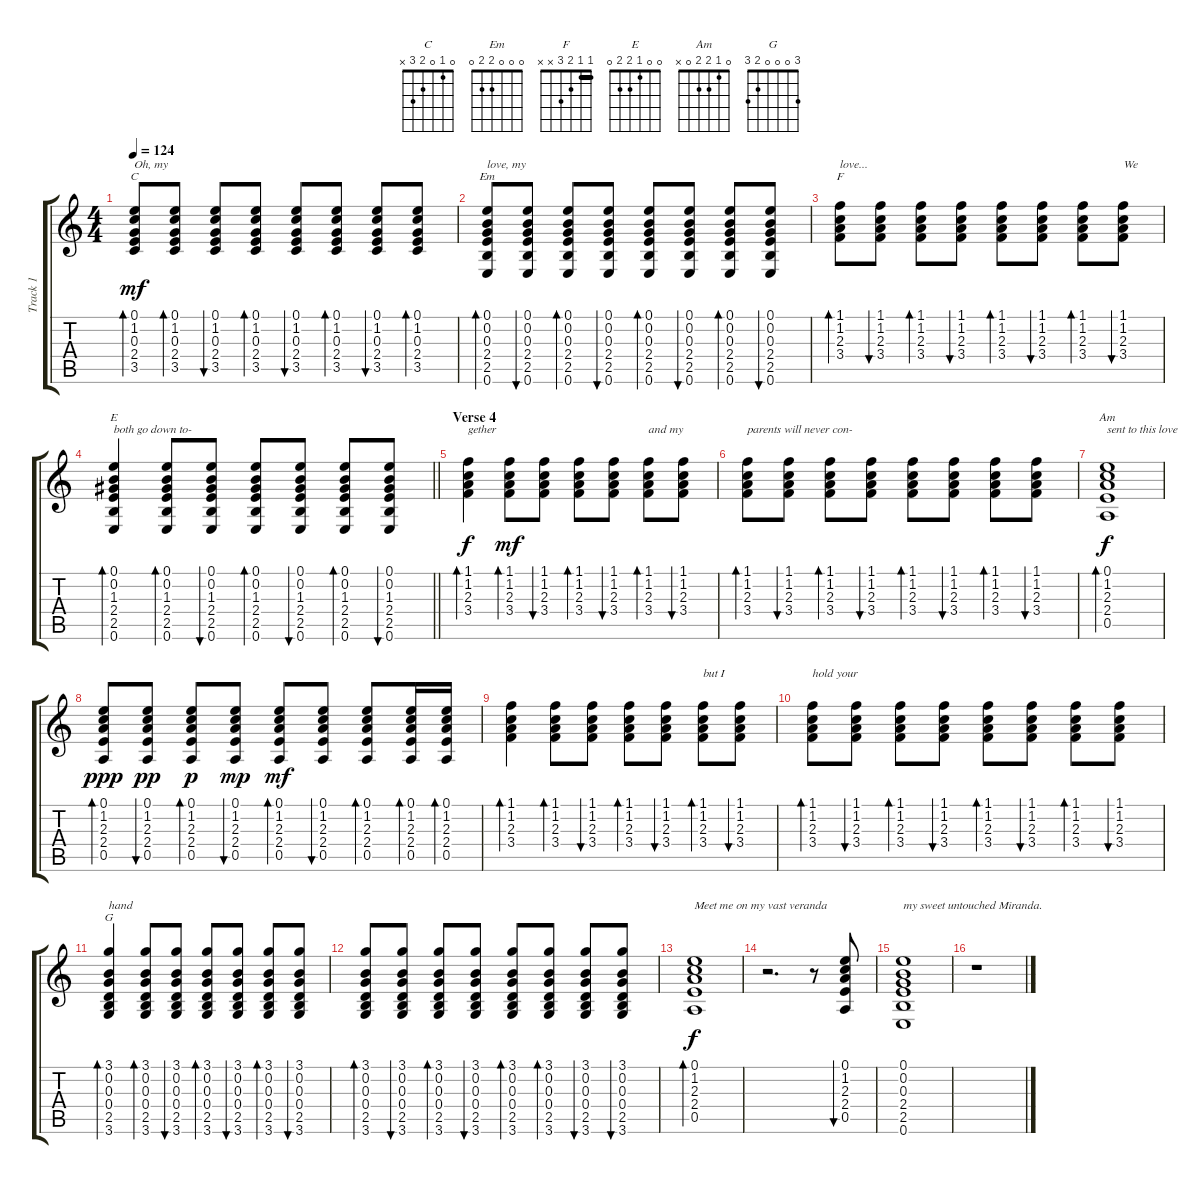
\track ("Track 1" "Track 1") {instrument acousticguitarsteel}
\staff {score tabs}
\tuning (E4 B3 G3 D3 A2 E2) {hide}
\chord ("C" 0 1 0 2 3 x)
\chord ("Em" 0 0 0 2 2 0)
\chord ("F" 1 1 2 3 x x) {barre 1}
\chord ("E" 0 0 1 2 2 0)
\chord ("Am" 0 1 2 2 0 x)
\chord ("G" 3 0 0 0 2 3)
\ts (4 4)
\tempo 124
\clef g2
\ks c
(0.1 1.2 0.3 2.4 3.5).8{bd 60 ch "C" txt "Oh, my" dy mf} (0.1 1.2 0.3 2.4 3.5).8{bd 60} (0.1 1.2 0.3 2.4 3.5).8{bu 60} (0.1 1.2 0.3 2.4 3.5).8{bd 60} (0.1 1.2 0.3 2.4 3.5).8{bu 60} (0.1 1.2 0.3 2.4 3.5).8{bd 60} (0.1 1.2 0.3 2.4 3.5).8{bu 60} (0.1 1.2 0.3 2.4 3.5).8{bd 60} |
(0.1 0.2 0.3 2.4 2.5 0.6).8{bd 60 ch "Em" txt "love, my"} (0.1 0.2 0.3 2.4 2.5 0.6).8{bu 60} (0.1 0.2 0.3 2.4 2.5 0.6).8{bd 60} (0.1 0.2 0.3 2.4 2.5 0.6).8{bu 60} (0.1 0.2 0.3 2.4 2.5 0.6).8{bd 60} (0.1 0.2 0.3 2.4 2.5 0.6).8{bu 60} (0.1 0.2 0.3 2.4 2.5 0.6).8{bd 60} (0.1 0.2 0.3 2.4 2.5 0.6).8{bu 60} |
(1.1 1.2 2.3 3.4).8{bd 60 ch "F" txt "love..."} (1.1 1.2 2.3 3.4).8{bu 60} (1.1 1.2 2.3 3.4).8{bd 60} (1.1 1.2 2.3 3.4).8{bu 60} (1.1 1.2 2.3 3.4).8{bd 60} (1.1 1.2 2.3 3.4).8{bu 60} (1.1 1.2 2.3 3.4).8{bd 60} (1.1 1.2 2.3 3.4).8{bu 60 txt "We"} |
\barLineRight lightlight
(0.1 0.2 1.3 2.4 2.5 0.6).4{bd 60 ch "E" txt "both go down to-"} (0.1 0.2 1.3 2.4 2.5 0.6).8{bd 60} (0.1 0.2 1.3 2.4 2.5 0.6).8{bu 60} (0.1 0.2 1.3 2.4 2.5 0.6).8{bd 60} (0.1 0.2 1.3 2.4 2.5 0.6).8{bu 60} (0.1 0.2 1.3 2.4 2.5 0.6).8{bd 60} (0.1 0.2 1.3 2.4 2.5 0.6).8{bu 60} |
\section ("" "Verse 4")
(1.1 1.2 2.3 3.4).4{bd 60 txt "gether" dy f} (1.1 1.2 2.3 3.4).8{bd 60 dy mf} (1.1 1.2 2.3 3.4).8{bu 60} (1.1 1.2 2.3 3.4).8{bd 60} (1.1 1.2 2.3 3.4).8{bu 60} (1.1 1.2 2.3 3.4).8{bd 60 txt "and my"} (1.1 1.2 2.3 3.4).8{bu 60} |
(1.1 1.2 2.3 3.4).8{bd 60 txt "parents will never con-"} (1.1 1.2 2.3 3.4).8{bu 60} (1.1 1.2 2.3 3.4).8{bd 60} (1.1 1.2 2.3 3.4).8{bu 60} (1.1 1.2 2.3 3.4).8{bd 60} (1.1 1.2 2.3 3.4).8{bu 60} (1.1 1.2 2.3 3.4).8{bd 60} (1.1 1.2 2.3 3.4).8{bu 60} |
(0.1 1.2 2.3 2.4 0.5).1{bd 60 ch "Am" txt "sent to this love" dy f} |
(0.1 1.2 2.3 2.4 0.5).8{bd 60 dy ppp} (0.1 1.2 2.3 2.4 0.5).8{bu 60 dy pp} (0.1 1.2 2.3 2.4 0.5).8{bd 60 dy p} (0.1 1.2 2.3 2.4 0.5).8{bu 60 dy mp} (0.1 1.2 2.3 2.4 0.5).8{bd 60 dy mf} (0.1 1.2 2.3 2.4 0.5).8{bu 60} (0.1 1.2 2.3 2.4 0.5).8{bd 60} (0.1 1.2 2.3 2.4 0.5).16{bd 60} (0.1 1.2 2.3 2.4 0.5).16{bd 60} |
(1.1 1.2 2.3 3.4).4{bd 60} (1.1 1.2 2.3 3.4).8{bd 60} (1.1 1.2 2.3 3.4).8{bu 60} (1.1 1.2 2.3 3.4).8{bd 60} (1.1 1.2 2.3 3.4).8{bu 60} (1.1 1.2 2.3 3.4).8{bd 60 txt "but I"} (1.1 1.2 2.3 3.4).8{bu 60} |
(1.1 1.2 2.3 3.4).8{bd 60 txt "hold your"} (1.1 1.2 2.3 3.4).8{bu 60} (1.1 1.2 2.3 3.4).8{bd 60} (1.1 1.2 2.3 3.4).8{bu 60} (1.1 1.2 2.3 3.4).8{bd 60} (1.1 1.2 2.3 3.4).8{bu 60} (1.1 1.2 2.3 3.4).8{bd 60} (1.1 1.2 2.3 3.4).8{bu 60} |
(3.1 0.2 0.3 0.4 2.5 3.6).4{bd 60 ch "G" txt "hand"} (3.1 0.2 0.3 0.4 2.5 3.6).8{bd 60} (3.1 0.2 0.3 0.4 2.5 3.6).8{bu 60} (3.1 0.2 0.3 0.4 2.5 3.6).8{bd 60} (3.1 0.2 0.3 0.4 2.5 3.6).8{bu 60} (3.1 0.2 0.3 0.4 2.5 3.6).8{bd 60} (3.1 0.2 0.3 0.4 2.5 3.6).8{bu 60} |
(3.1 0.2 0.3 0.4 2.5 3.6).8{bd 60} (3.1 0.2 0.3 0.4 2.5 3.6).8{bu 60} (3.1 0.2 0.3 0.4 2.5 3.6).8{bd 60} (3.1 0.2 0.3 0.4 2.5 3.6).8{bu 60} (3.1 0.2 0.3 0.4 2.5 3.6).8{bd 60} (3.1 0.2 0.3 0.4 2.5 3.6).8{bd 60} (3.1 0.2 0.3 0.4 2.5 3.6).8{bu 60} (3.1 0.2 0.3 0.4 2.5 3.6).8{bu 60} |
(0.1 1.2 2.3 2.4 0.5).1{bd 60 txt "Meet me on my vast veranda" dy f} |
r.2{d} r.8 (0.1 1.2 2.3 2.4 0.5).8{bu 60} |
(0.1 0.2 0.3 2.4 2.5 0.6).1{txt "my sweet untouched Miranda."} |
r.1
